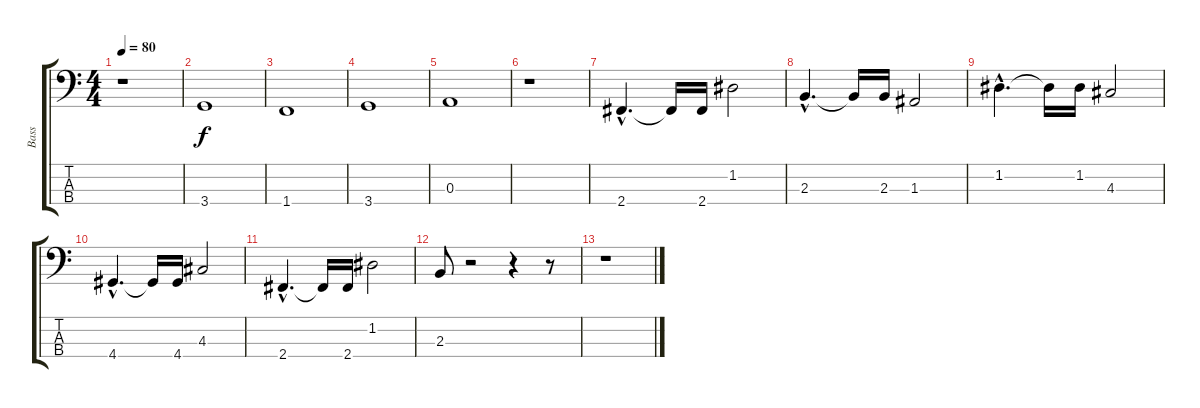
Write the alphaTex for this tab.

\track ("Bass" "Bass") {instrument electricbassfinger}
\staff {score tabs}
\tuning (G2 D2 A1 E1) {hide}
\ts (4 4)
\tempo 80
\clef f4
\ks c
r.1{dy f} |
3.4.1 |
1.4.1 |
3.4.1 |
0.3.1 |
r.1 |
2.4{hac}.4{d} 2.4{t}.16 2.4.16 1.2.2 |
2.3{hac}.4{d} 2.3{t}.16 2.3.16 1.3.2 |
1.2{hac}.4{d} 1.2{t}.16 1.2.16 4.3.2 |
4.4{hac}.4{d} 4.4{t}.16 4.4.16 4.3.2 |
2.4{hac}.4{d} 2.4{t}.16 2.4.16 1.2.2 |
2.3.8 r.2 r.4 r.8 |
r.1
